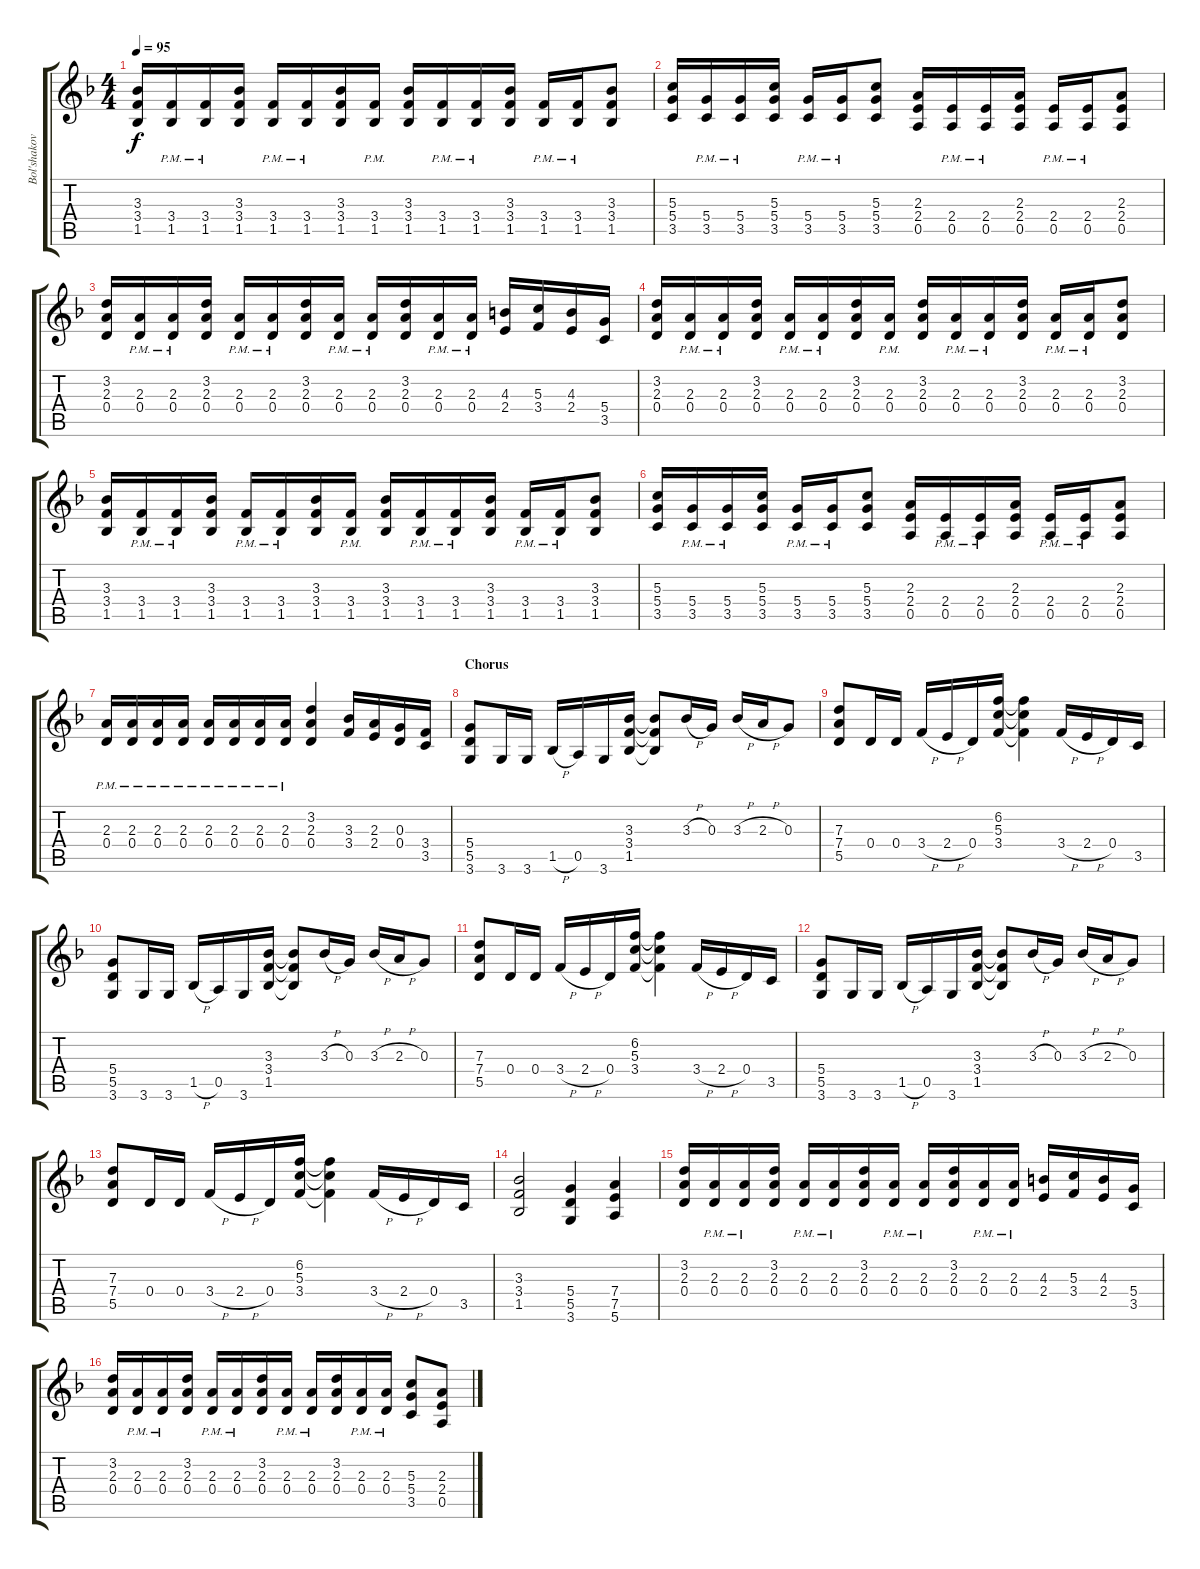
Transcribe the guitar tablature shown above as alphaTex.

\track ("Bol'shakov" "Bol'shakov") {instrument distortionguitar}
\staff {score tabs}
\tuning (E4 B3 G3 D3 A2 E2) {hide}
\ts (4 4)
\tempo 95
\clef g2
\ks f
(3.3 3.4 1.5).16{dy f} (3.4{pm} 1.5{pm}).16 (3.4{pm} 1.5{pm}).16 (3.3 3.4 1.5).16 (3.4{pm} 1.5{pm}).16 (3.4{pm} 1.5{pm}).16 (3.3 3.4 1.5).16 (3.4{pm} 1.5{pm}).16 (3.3 3.4 1.5).16 (3.4{pm} 1.5{pm}).16 (3.4{pm} 1.5{pm}).16 (3.3 3.4 1.5).16 (3.4{pm} 1.5{pm}).16 (3.4{pm} 1.5{pm}).16 (3.3 3.4 1.5).8 |
(5.3 5.4 3.5).16 (5.4{pm} 3.5{pm}).16 (5.4{pm} 3.5{pm}).16 (5.3 5.4 3.5).16 (5.4{pm} 3.5{pm}).16 (5.4{pm} 3.5{pm}).16 (5.3 5.4 3.5).8 (2.3 2.4 0.5).16 (2.4{pm} 0.5{pm}).16 (2.4{pm} 0.5{pm}).16 (2.3 2.4 0.5).16 (2.4{pm} 0.5{pm}).16 (2.4{pm} 0.5{pm}).16 (2.3 2.4 0.5).8 |
(3.2 2.3 0.4).16 (2.3{pm} 0.4{pm}).16 (2.3{pm} 0.4{pm}).16 (3.2 2.3 0.4).16 (2.3{pm} 0.4{pm}).16 (2.3{pm} 0.4{pm}).16 (3.2 2.3 0.4).16 (2.3{pm} 0.4{pm}).16 (2.3{pm} 0.4{pm}).16 (3.2 2.3 0.4).16 (2.3{pm} 0.4{pm}).16 (2.3{pm} 0.4{pm}).16 (4.3 2.4).16 (5.3 3.4).16 (4.3 2.4).16 (5.4 3.5).16 |
(3.2 2.3 0.4).16 (2.3{pm} 0.4{pm}).16 (2.3{pm} 0.4{pm}).16 (3.2 2.3 0.4).16 (2.3{pm} 0.4{pm}).16 (2.3{pm} 0.4{pm}).16 (3.2 2.3 0.4).16 (2.3{pm} 0.4{pm}).16 (3.2 2.3 0.4).16 (2.3{pm} 0.4{pm}).16 (2.3{pm} 0.4{pm}).16 (3.2 2.3 0.4).16 (2.3{pm} 0.4{pm}).16 (2.3{pm} 0.4{pm}).16 (3.2 2.3 0.4).8 |
(3.3 3.4 1.5).16 (3.4{pm} 1.5{pm}).16 (3.4{pm} 1.5{pm}).16 (3.3 3.4 1.5).16 (3.4{pm} 1.5{pm}).16 (3.4{pm} 1.5{pm}).16 (3.3 3.4 1.5).16 (3.4{pm} 1.5{pm}).16 (3.3 3.4 1.5).16 (3.4{pm} 1.5{pm}).16 (3.4{pm} 1.5{pm}).16 (3.3 3.4 1.5).16 (3.4{pm} 1.5{pm}).16 (3.4{pm} 1.5{pm}).16 (3.3 3.4 1.5).8 |
(5.3 5.4 3.5).16 (5.4{pm} 3.5{pm}).16 (5.4{pm} 3.5{pm}).16 (5.3 5.4 3.5).16 (5.4{pm} 3.5{pm}).16 (5.4{pm} 3.5{pm}).16 (5.3 5.4 3.5).8 (2.3 2.4 0.5).16 (2.4{pm} 0.5{pm}).16 (2.4{pm} 0.5{pm}).16 (2.3 2.4 0.5).16 (2.4{pm} 0.5{pm}).16 (2.4{pm} 0.5{pm}).16 (2.3 2.4 0.5).8 |
(2.3{pm} 0.4{pm}).16 (2.3{pm} 0.4{pm}).16 (2.3{pm} 0.4{pm}).16 (2.3{pm} 0.4{pm}).16 (2.3{pm} 0.4{pm}).16 (2.3{pm} 0.4{pm}).16 (2.3{pm} 0.4{pm}).16 (2.3{pm} 0.4{pm}).16 (3.2 2.3 0.4).4 (3.3 3.4).16 (2.3 2.4).16 (0.3 0.4).16 (3.4 3.5).16 |
\section ("" "Chorus")
(5.4 5.5 3.6).8 3.6.16 3.6.16 1.5{h}.16 0.5.16 3.6.16 (3.3 3.4 1.5).16 (3.3{t} 3.4{t} 1.5{t}).8 3.3{h}.16 0.3.16 3.3{h}.16 2.3{h}.16 0.3.8 |
(7.3 7.4 5.5).8 0.4.16 0.4.16 3.4{h}.16 2.4{h}.16 0.4.16 (6.2 5.3 3.4).16 (6.2{t} 5.3{t} 3.4{t}).4 3.4{h}.16 2.4{h}.16 0.4.16 3.5.16 |
(5.4 5.5 3.6).8 3.6.16 3.6.16 1.5{h}.16 0.5.16 3.6.16 (3.3 3.4 1.5).16 (3.3{t} 3.4{t} 1.5{t}).8 3.3{h}.16 0.3.16 3.3{h}.16 2.3{h}.16 0.3.8 |
(7.3 7.4 5.5).8 0.4.16 0.4.16 3.4{h}.16 2.4{h}.16 0.4.16 (6.2 5.3 3.4).16 (6.2{t} 5.3{t} 3.4{t}).4 3.4{h}.16 2.4{h}.16 0.4.16 3.5.16 |
(5.4 5.5 3.6).8 3.6.16 3.6.16 1.5{h}.16 0.5.16 3.6.16 (3.3 3.4 1.5).16 (3.3{t} 3.4{t} 1.5{t}).8 3.3{h}.16 0.3.16 3.3{h}.16 2.3{h}.16 0.3.8 |
(7.3 7.4 5.5).8 0.4.16 0.4.16 3.4{h}.16 2.4{h}.16 0.4.16 (6.2 5.3 3.4).16 (6.2{t} 5.3{t} 3.4{t}).4 3.4{h}.16 2.4{h}.16 0.4.16 3.5.16 |
(3.3 3.4 1.5).2 (5.4 5.5 3.6).4 (7.4 7.5 5.6).4 |
(3.2 2.3 0.4).16 (2.3{pm} 0.4{pm}).16 (2.3{pm} 0.4{pm}).16 (3.2 2.3 0.4).16 (2.3{pm} 0.4{pm}).16 (2.3{pm} 0.4{pm}).16 (3.2 2.3 0.4).16 (2.3{pm} 0.4{pm}).16 (2.3{pm} 0.4{pm}).16 (3.2 2.3 0.4).16 (2.3{pm} 0.4{pm}).16 (2.3{pm} 0.4{pm}).16 (4.3 2.4).16 (5.3 3.4).16 (4.3 2.4).16 (5.4 3.5).16 |
(3.2 2.3 0.4).16 (2.3{pm} 0.4{pm}).16 (2.3{pm} 0.4{pm}).16 (3.2 2.3 0.4).16 (2.3{pm} 0.4{pm}).16 (2.3{pm} 0.4{pm}).16 (3.2 2.3 0.4).16 (2.3{pm} 0.4{pm}).16 (2.3{pm} 0.4{pm}).16 (3.2 2.3 0.4).16 (2.3{pm} 0.4{pm}).16 (2.3{pm} 0.4{pm}).16 (5.3 5.4 3.5).8 (2.3 2.4 0.5).8
